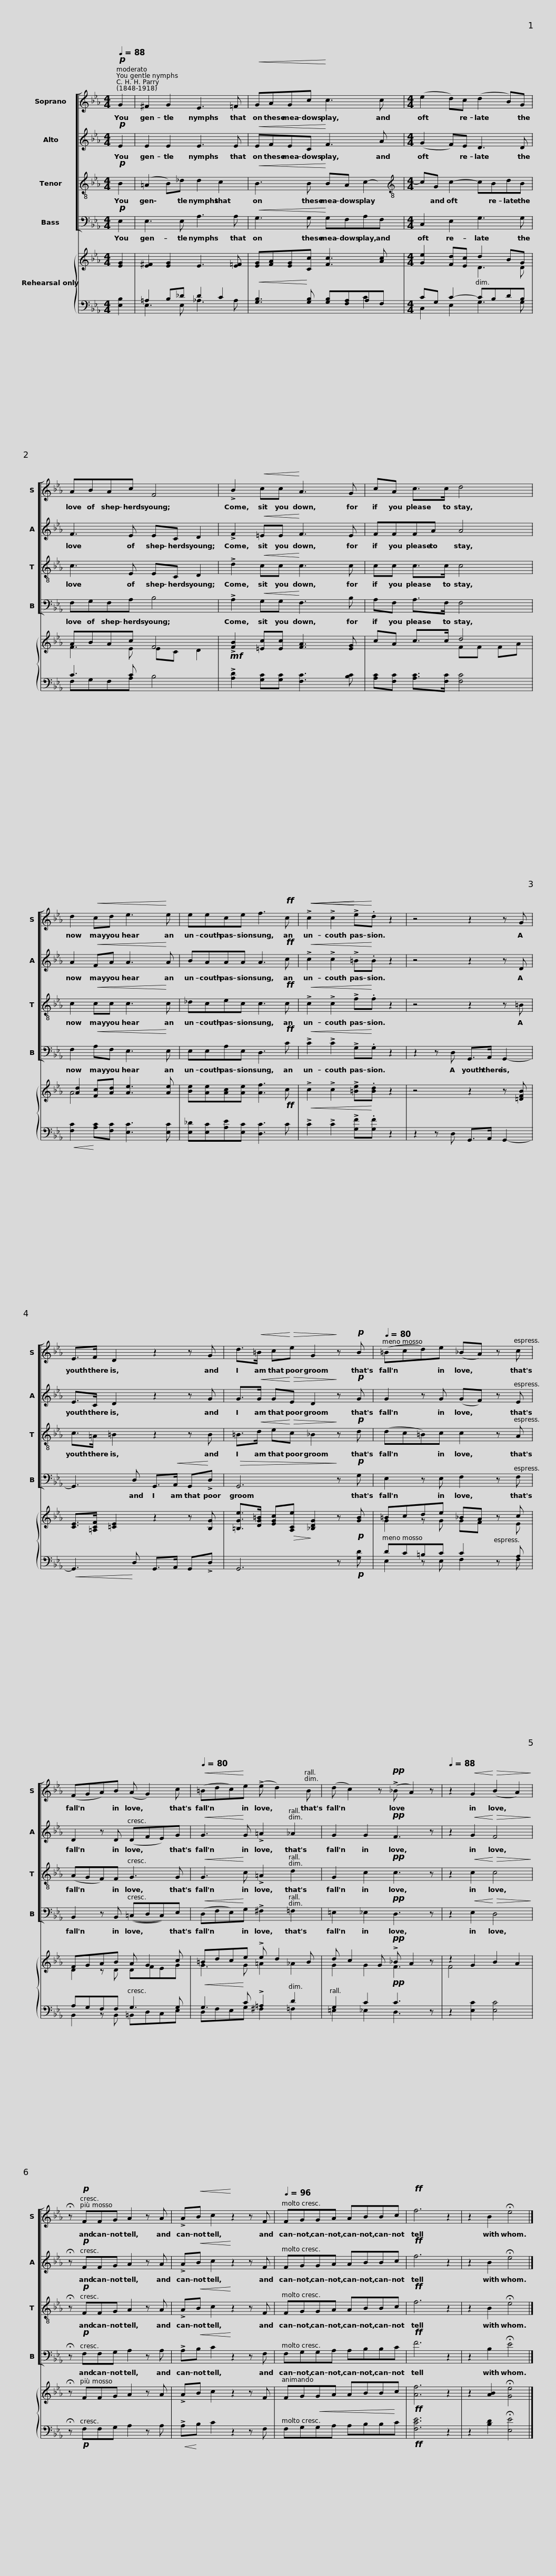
X:1
%%score [ 1 2 3 4 ] { ( 5 6 ) | ( 7 8 ) }
L:1/8
Q:1/4=88
M:4/4
I:linebreak $
K:Eb
V:1 treble
V:2 treble
V:3 treble-8
V:4 bass
V:5 treble
V:6 treble
V:7 bass
V:8 bass
V:1
!p! G2 | ^F2 G2 E3 =F |!<(! GAGc!<)! c3 c |$[M:4/4] (e2 d)c (d2 B)G | ABAc F4 | %5
 !>!B2!<(! cc!<)! A3 G |$ cA c>c d4 | d2!<(! cd e3!<)! e | eece f3!ff! c |$!<(!!<(! !>!c2 !>!c2!<)! !>!e!<)!.d z2 | %10
 z4 z2 z G | E>F D2 z2 z G |$ d>!<(!=B c!<)!!>(!e G2!>)! z!p! B |[Q:1/4=80] (=Bcd)e (_BA) z c | (FGA)B (A G2) c |$ %15
[Q:1/4=80][Q:1/4=80][Q:1/4=80][Q:1/4=80][Q:1/4=80]!<(! (=Bdc)!<)!e (!>!e d2) B | (d c2) z!pp! (!>!_B A2) z |$[Q:1/4=88][Q:1/4=88][Q:1/4=88][Q:1/4=88][Q:1/4=88] z2!<(! G2!<)!!>(! (B2 A2)!>)! | !fermata!z!p! FFG A2 z A | !>!A!<(!B c2!<)! z2 z F |$ %20
[Q:1/4=96] FGGA ABBc |!ff! f6 z2 | z2 B2 !fermata!e4 |] %23
V:2
!p! E2 | E2 E2 E3 E |!<(! EFEC!<)! F3 A |$[M:4/4] (G2 F)E D3 D | F3 E EC D2 | %5
 !>!F2!<(! =EE!<)! F3 E |$ FFFA A4 | A2!<(! FA A3!<)! A | BAAA A3!ff! c |$!<(! !>!c2 !>!c2 !>!=B!<)!.B z2 | %10
 z4 z2 z D | E>C D2 z2 z G |$ G>!<(!G G!<)!!>(!E D2!>)! z!p! G | G2 z G (GF) z E | D2 z D (DFE)G |$ %15
!<(! G3!<)! G !>!=A2 _A2 | G2 G2!pp! F3 z |$ z2!<(! G2!<)!!>(! F4!>)! | !fermata!z!p! FFG A2 z A | !>!A!<(!B c2!<)! z2 z F |$ %20
 FGGA ABBc |!ff! f6 z2 | z2 B2 !fermata!e4 |] %23
V:3
!p! B2 | (=A2 B)_d d2 c2 |!<(! B3 B!<)! BA c2- |$[M:4/4][K:treble-8] cG c2- cBdB | c3 E EC D2 | %5
 !>!d2!<(! cc!<)! c3 c |$ cc c>c c4 | c2!<(! cc c3!<)! c | _dcec c3!ff! c |$!<(! !>!c2 !>!c2 !>!f!<)!.f z2 | %10
 z4 z2 z =B | c>=A =B2 z2 z B |$ =B>!<(!d e!<)!!>(!c _B2!>)! z!p! d | (dc=B)c c2 z A | (AGF)F G3 G |$ %15
!<(! G3!<)! c !>!=A2 d2 | G2 c2!pp! c3 z |$ z2!<(! c2!<)!!>(! c4!>)! | !fermata!z!p! FFG A2 z A | !>!A!<(!B c2!<)! z2 z F |$ %20
 FGGA ABBc |!ff! f6 z2 | z2 B2 !fermata!e4 |] %23
V:4
!p! E,2 | E,3 E, A,3 A, |!<(! G,3 G,!<)! G,F,A,F, |$[M:4/4] C,2 E,2 G,3 G, | F,G,F,A, B,4 | %5
 !>!A,2!<(! G,G,!<)! F,3 B, |$ A,F, A,>F, F,4 | F,2!<(! A,F, E,3!<)! E, | E,E,A,E, D,3!ff! C |$!<(! !>!C2 !>!C2 !>!G,!<)!.G, z2 | %10
 z2 z D, G,,>A,, G,,2- | G,,3 D, G,,>!<(!A,, G,,!<)!!>!D, |$!>(! G,,6!>)! z!p! G, | E,2 z E, F,2 z F, | B,,2 z B,, ((!courtesy!=C,D,C,))E, |$ %15
!<(! (D,F,E,)!<)!G, !>!^F,2 =F,2 | =E,2 _E,2!pp! D,3 z |$ z2!<(! E,2!<)!!>(! D,4!>)! | !fermata!z!p! F,F,G, A,2 z A, | !>!A,!<(!B, C2!<)! z2 z F, |$ %20
 F,G,G,A, A,B,B,C |!ff! F6 z2 | z2 B,2 !fermata!E4 |] %23
V:5
 [EG]2 | [E^F]2 [EG]2 E3 [E=F] | [EG][FA][EG][Cc] [Fc]3 [Ac] |$[M:4/4] [Ge]2 [Fd][Ec] d2 BG | ABAc F4 | %5
!mf! !>![FB]2 [=Ec][Ec] [FA]3 [EG] |$ cA c>c d4 | [Ad]2 [Fc][Ad] [Ae]3 [Ae] | [Be][Ae][Ac][Ae] [Af]3!ff! c |$!<(! !>!c2 !>!c2 !>![=Be]!<)!.[Bd] z2 | %10
 z4 z2 z [!courtesy!=DFB] | [CE]>[=A,CF] [!courtesy!=CE]2 z2 z [B,G] |$ [=B,Ge]>[DG=B] [EGc]!>(![A,Ce]!>)! [_B,DG]2 z!p! [GB] | =Bcde _BA z c | FGAB A G2 c |$ %15
 =Bdce !>!e d2 B | d c2 G!pp! !>!!courtesy!_B A2 z |$ z2 G2 B2 A2 | !fermata!z FFG A2 z A | !>!AB c2 z2 z F |$ %20
 FG!<(!GA ABB!<)!c |!ff! [Af]6 z2 | z2 [AB]2 !fermata![Ge]4 |] %23
V:6
 x2 | x8 | x8 |$[M:4/4] x4 D3 D | F3 E EC D2 | %5
 x2 x2 x2 x2 |$ x2 x2 FF FA | A4 x2 x2 | x8 |$ x8 | %10
 x8 | x8 |$ x8 | G2 z G GF z E | D2 z D DFEG |$ %15
 G3 G =A2 _A2 | G2 G2 F3 x |$ F4 x2 x2 | x2 x2 x2 x2 | x2 x2 x2 x2 |$ %20
 x8 | x8 | x8 |] %23
V:7
 [E,B,]2 | =A,2 B,_D D2 C2 |!<(! [G,B,]3!<)! [G,B,] [G,B,][F,A,]A,F, |$[M:4/4] CG, C2- CB,DB, | C3 C x4 | %5
 !>![A,D]2 [G,C][G,C] [F,C]3 [B,C] |$ [A,C][F,C] [A,C]>[F,C] [F,C]4 |!<(! [F,C]2!<)! [A,C][F,C] [E,C]3 [E,C] | [E,_D][E,C][A,E][E,C] [D,C]3 C |$ !>!C2 !>!C2 !>![G,F].[G,F] z2 | %10
 z2 z D, G,,>A,, G,,2- |!<(! G,,3!<)! D, G,,>A,, G,,!>!D, |$ G,,6 z!p! [G,D] | DC=B,C C2 z A, | A,G,F,F, G,3 G, |$ %15
!<(! G,3!<)! C !>!=A,2 D2 | G,2 C2!pp! C3 z |$ z2 [E,C]2 [E,C]4 | !fermata!z!p! F,F,G, A,2 z A, |!<(! !>!A,!<)!B, C2 z2 z F, |$ %20
 F,G,G,A, A,B,B,C |!ff! [F,CE]6 z2 | z2 [B,D]2 !fermata![E,E]4 |] %23
V:8
 x2 | E,3 E, !courtesy!_A,3 A, | x2 x2 x2 C2 |$[M:4/4] C,2 E,2 G,3 G, | F,G,F,A, B,4 | %5
 x8 |$ x8 | x8 | x8 |$ x8 | %10
 x8 | x8 |$ x8 | E,2 z E, F,2 x F, | B,,2 z B,, =B,,D,C,E, |$ %15
 D,F,E,G, ^F,2 =F,2 | =E,2 _E,2 D,3 x |$ x8 | x8 | x8 |$ %20
 x8 | x8 | x8 |] %23
